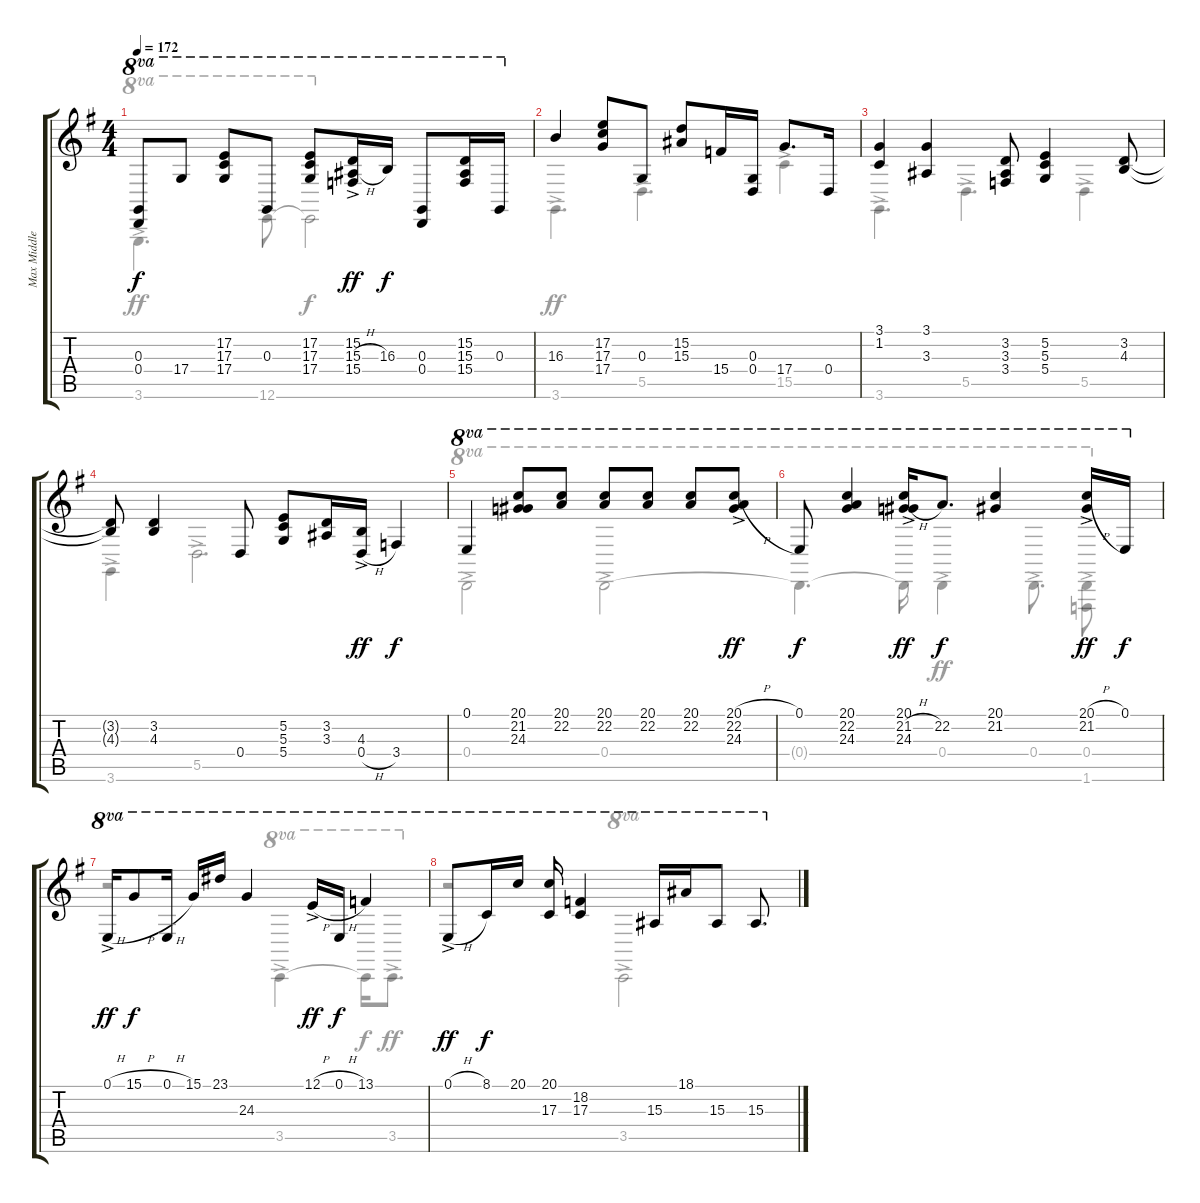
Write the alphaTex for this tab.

\track ("Max Middleton" "Max Middle") {instrument acousticgrandpiano}
\staff {score tabs}
\tuning (E4 B3 G3 D3 A2 E2) {hide}
\voice
\ts (4 4)
\tempo 172
\clef g2
\ks g
(0.3 0.4).8{ot 8va dy f} 17.4.8{ot 8va} (17.2 17.3 17.4).8{ot 8va} 0.3.8{ot 8va} (17.2 17.3 17.4).8{ot 8va} (15.2{ac} 15.3{h ac} 15.4{ac}).16{ot 8va dy ff} 16.3.16{ot 8va dy f} (0.3 0.4).8{ot 8va} (15.2 15.3 15.4).16{ot 8va} 0.3.16{ot 8va} |
16.3.4 (17.2 17.3 17.4).8 0.3.8 (15.2 15.3).8 15.4.16 (0.3 0.4).16 17.4.8{d} 0.4.16 |
(3.1 1.2).4 (3.1 3.3).4 (3.2 3.3 3.4).8 (5.2 5.3 5.4).4 (3.2 4.3).8 |
(3.2{t} 4.3{t}).8 (3.2 4.3).4 0.4.8 (5.2 5.3 5.4).8 (3.2 3.3).16 (4.3{ac} 0.4{h ac}).16{dy ff} 3.4.4{dy f} |
0.1.4{ot 8va} (20.1 21.2 24.3).8{ot 8va} (20.1 22.2).8{ot 8va} (20.1 22.2).8{ot 8va} (20.1 22.2).8{ot 8va} (20.1 22.2).8{ot 8va} (20.1{h ac} 22.2{ac} 24.3{ac}).8{ot 8va dy ff} |
0.1.8{ot 8va dy f} (20.1 22.2 24.3).4{ot 8va} (20.1{ac} 21.2{h ac} 24.3{ac}).16{ot 8va dy ff} 22.2.8{d ot 8va dy f} (20.1 21.2).4{ot 8va} (20.1{h ac} 21.2{ac}).16{ot 8va dy ff} 0.1.16{ot 8va dy f} |
0.1{h ac}.16{ot 8va dy ff} 15.1{h}.8{ot 8va dy f} 0.1{h}.16{ot 8va} 15.1.16{ot 8va} 23.1.16{ot 8va} 24.3.4{ot 8va} 12.1{h ac}.16{ot 8va dy ff} 0.1{h}.16{ot 8va dy f} 13.1.4{ot 8va} |
0.1{h ac}.8{ot 8va dy ff} 8.1.16{ot 8va dy f} 20.1.16{ot 8va} (20.1 17.3).16{ot 8va} (18.2 17.3).4{ot 8va} 15.3.16{ot 8va} 18.1.16{ot 8va} 15.3.8{ot 8va} 15.3.8{d ot 8va}
\voice
\clef g2
\ottava regular
\simile none
\ks g
3.6{ac}.4{d ot 8va dy ff} 12.6{ac}.8{ot 8va} 12.6{t}.2{ot 8va dy f} |
3.6{ac}.4{d dy ff} 5.5{ac}.4{d} 15.5{ac}.4 |
3.6{ac}.4{d} 5.5{ac}.4{d} 5.5{ac}.4 |
3.6{ac}.4 5.5{ac}.2{d} |
0.4{ac}.2{ot 8va} 0.4{ac}.2{ot 8va} |
0.4{t}.4{d ot 8va dy f} 0.4{t}.16{ot 8va} 0.4{ac}.4{ot 8va dy ff} 0.4{ac}.8{d ot 8va} (0.4{ac} 1.6{ac}).8{ot 8va} |
r.2 3.5{ac}.4{ot 8va} 3.5{t}.16{ot 8va dy f} 3.5{ac}.8{d ot 8va dy ff} |
r.2 3.5{ac}.2{ot 8va}
